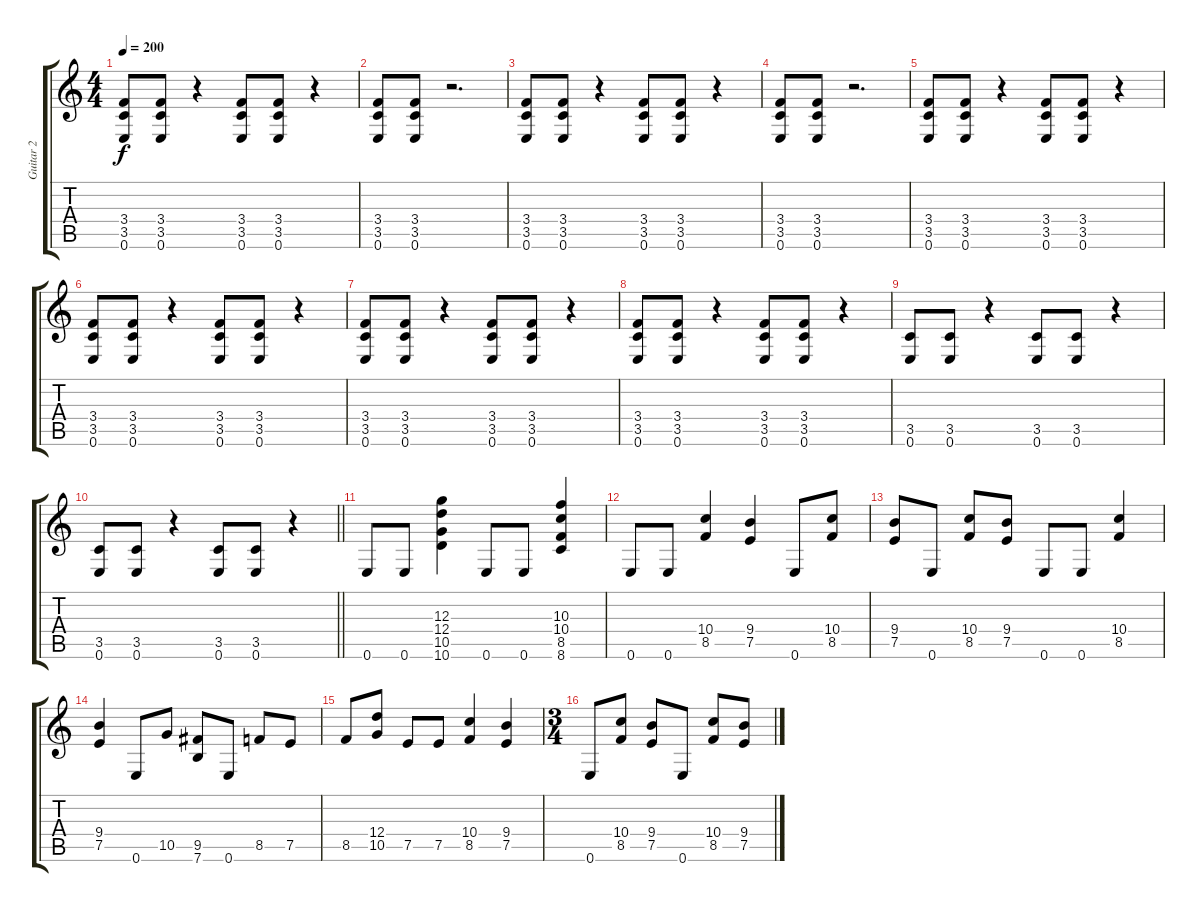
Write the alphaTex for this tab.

\track ("Guitar 2" "Guitar 2") {instrument overdrivenguitar}
\staff {score tabs}
\tuning (E4 B3 G3 D3 A2 E2) {hide}
\ts (4 4)
\tempo 200
\clef g2
\ks c
(3.4 3.5 0.6).8{dy f} (3.4 3.5 0.6).8 r.4 (3.4 3.5 0.6).8 (3.4 3.5 0.6).8 r.4 |
(3.4 3.5 0.6).8 (3.4 3.5 0.6).8 r.2{d} |
(3.4 3.5 0.6).8 (3.4 3.5 0.6).8 r.4 (3.4 3.5 0.6).8 (3.4 3.5 0.6).8 r.4 |
(3.4 3.5 0.6).8 (3.4 3.5 0.6).8 r.2{d} |
(3.4 3.5 0.6).8 (3.4 3.5 0.6).8 r.4 (3.4 3.5 0.6).8 (3.4 3.5 0.6).8 r.4 |
(3.4 3.5 0.6).8 (3.4 3.5 0.6).8 r.4 (3.4 3.5 0.6).8 (3.4 3.5 0.6).8 r.4 |
(3.4 3.5 0.6).8 (3.4 3.5 0.6).8 r.4 (3.4 3.5 0.6).8 (3.4 3.5 0.6).8 r.4 |
(3.4 3.5 0.6).8 (3.4 3.5 0.6).8 r.4 (3.4 3.5 0.6).8 (3.4 3.5 0.6).8 r.4 |
(3.5 0.6).8 (3.5 0.6).8 r.4 (3.5 0.6).8 (3.5 0.6).8 r.4 |
\barLineRight lightlight
(3.5 0.6).8 (3.5 0.6).8 r.4 (3.5 0.6).8 (3.5 0.6).8 r.4 |
0.6.8 0.6.8 (12.3 12.4 10.5 10.6).4 0.6.8 0.6.8 (10.3 10.4 8.5 8.6).4 |
0.6.8 0.6.8 (10.4 8.5).4 (9.4 7.5).4 0.6.8 (10.4 8.5).8 |
(9.4 7.5).8 0.6.8 (10.4 8.5).8 (9.4 7.5).8 0.6.8 0.6.8 (10.4 8.5).4 |
(9.4 7.5).4 0.6.8 10.5.8 (9.5 7.6).8 0.6.8 8.5.8 7.5.8 |
8.5.8 (12.4 10.5).8 7.5.8 7.5.8 (10.4 8.5).4 (9.4 7.5).4 |
\ts (3 4)
0.6.8 (10.4 8.5).8 (9.4 7.5).8 0.6.8 (10.4 8.5).8 (9.4 7.5).8
